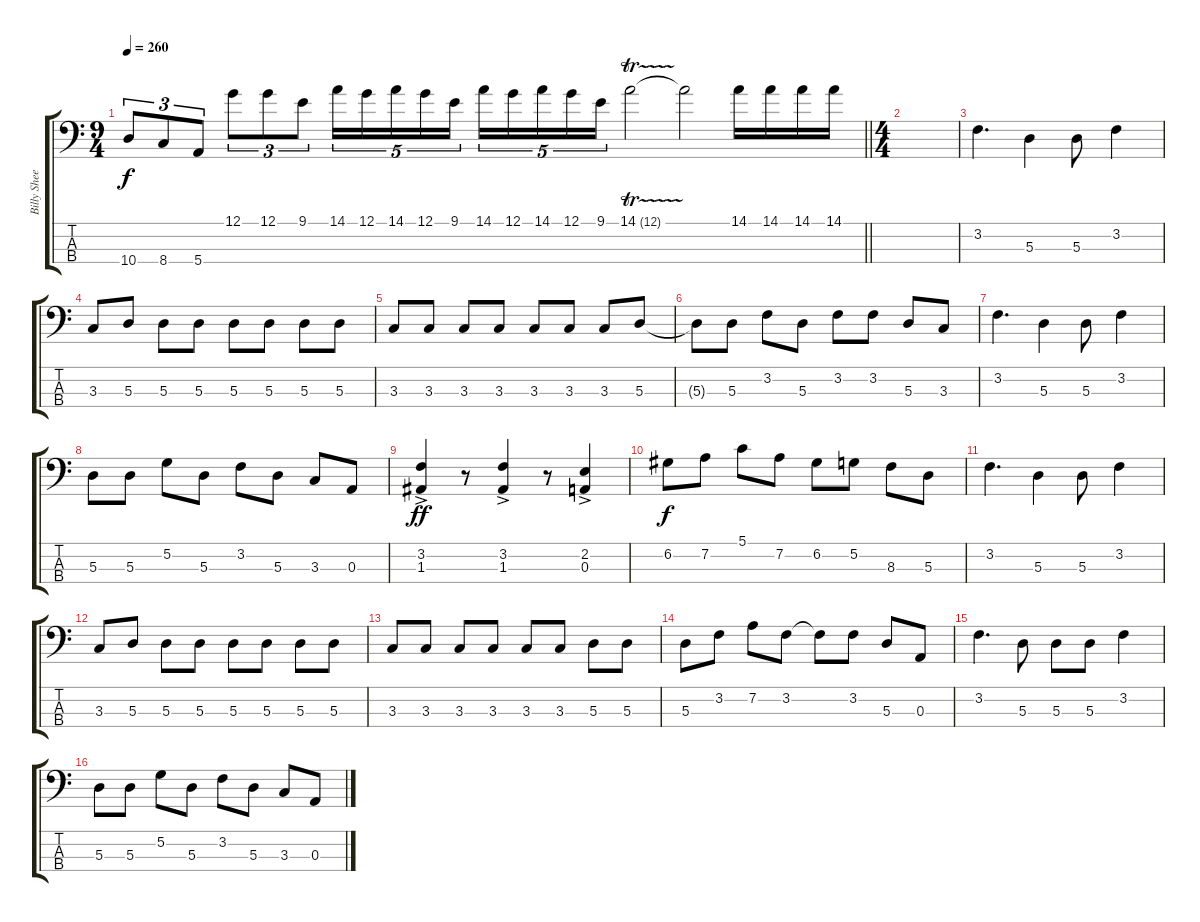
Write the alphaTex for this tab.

\track ("Billy Sheehan" "Billy Shee") {instrument electricbassfinger}
\staff {score tabs}
\tuning (G2 D2 A1 E1) {hide}
\ts (9 4)
\tempo 260
\clef f4
\barLineRight lightlight
\ks c
10.4.8{tu (3 2) dy f} 8.4.8{tu (3 2)} 5.4.8{tu (3 2)} 12.1.8{tu (3 2)} 12.1.8{tu (3 2)} 9.1.8{tu (3 2)} 14.1.16{tu (5 4)} 12.1.16{tu (5 4)} 14.1.16{tu (5 4)} 12.1.16{tu (5 4)} 9.1.16{tu (5 4)} 14.1.16{tu (5 4)} 12.1.16{tu (5 4)} 14.1.16{tu (5 4)} 12.1.16{tu (5 4)} 9.1.16{tu (5 4)} 14.1{tr (12 32)}.2 14.1{t}.2 14.1.16 14.1.16 14.1.16 14.1.16 |
\ts (4 4)
|
3.2.4{d} 5.3.4 5.3.8 3.2.4 |
3.3.8 5.3.8 5.3.8 5.3.8 5.3.8 5.3.8 5.3.8 5.3.8 |
3.3.8 3.3.8 3.3.8 3.3.8 3.3.8 3.3.8 3.3.8 5.3.8 |
5.3{t}.8 5.3.8 3.2.8 5.3.8 3.2.8 3.2.8 5.3.8 3.3.8 |
3.2.4{d} 5.3.4 5.3.8 3.2.4 |
5.3.8 5.3.8 5.2.8 5.3.8 3.2.8 5.3.8 3.3.8 0.3.8 |
(3.2 1.3{ac}).4{dy ff} r.8 (3.2 1.3{ac}).4 r.8 (2.2 0.3{ac}).4 |
6.2.8{dy f} 7.2.8 5.1.8 7.2.8 6.2.8 5.2.8 8.3.8 5.3.8 |
3.2.4{d} 5.3.4 5.3.8 3.2.4 |
3.3.8 5.3.8 5.3.8 5.3.8 5.3.8 5.3.8 5.3.8 5.3.8 |
3.3.8 3.3.8 3.3.8 3.3.8 3.3.8 3.3.8 5.3.8 5.3.8 |
5.3.8 3.2.8 7.2.8 3.2.8 3.2{t}.8 3.2.8 5.3.8 0.3.8 |
3.2.4{d} 5.3.8 5.3.8 5.3.8 3.2.4 |
5.3.8 5.3.8 5.2.8 5.3.8 3.2.8 5.3.8 3.3.8 0.3.8
